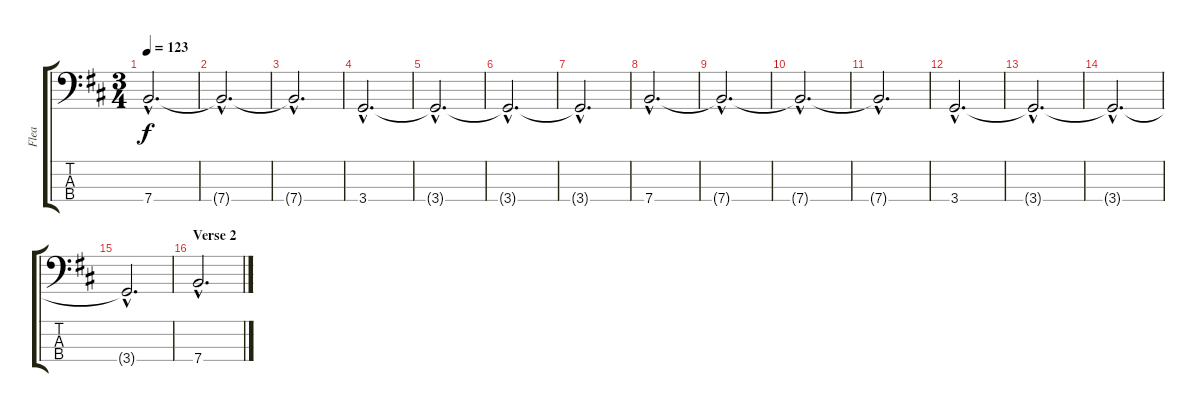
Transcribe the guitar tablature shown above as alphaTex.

\track ("Flea" "Flea") {instrument fretlessbass}
\staff {score tabs}
\tuning (G2 D2 A1 E1) {hide}
\ts (3 4)
\tempo 123
\clef f4
\ks d
7.4{hac t}.2{d dy f} |
7.4{hac t}.2{d} |
7.4{hac t}.2{d} |
\section ("" "")
3.4{hac}.2{d} |
3.4{hac t}.2{d} |
3.4{hac t}.2{d} |
3.4{hac t}.2{d} |
\section ("" "")
7.4{hac}.2{d} |
7.4{hac t}.2{d} |
7.4{hac t}.2{d} |
7.4{hac t}.2{d} |
\section ("" "")
3.4{hac}.2{d} |
3.4{hac t}.2{d} |
3.4{hac t}.2{d} |
3.4{hac t}.2{d} |
\section ("" "Verse 2")
7.4{hac}.2{d}
